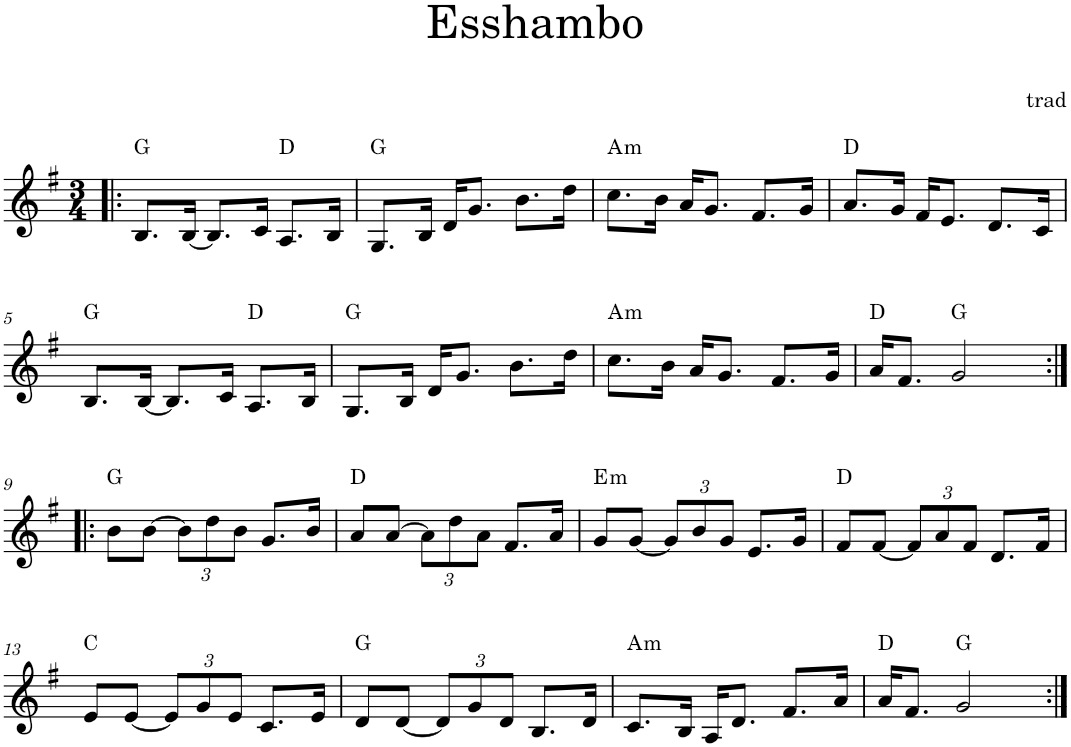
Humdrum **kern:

**kern	**harte
*part1	*part1
*staff1	*
*I"Piano	*
*I'Pno.	*
*clefG2	*
*k[f#]	*
*M3/4	*
=1!|:	=1!|:
8.B/L	G:maj
[16B/Jk	.
8.B/L]	.
16c/Jk	.
8.A/L	D:maj
16B/Jk	.
=2	=2
8.G/L	G:maj
16B/Jk	.
16d/KL	.
8.g/J	.
8.b\L	.
16dd\Jk	.
=3	=3
!	!LO:H:kt=m
8.cc\L	A:min
16b\Jk	.
16a/KL	.
8.g/J	.
8.f#/L	.
16g/Jk	.
=4	=4
8.a/L	D:maj
16g/Jk	.
16f#/KL	.
8.e/J	.
8.d/L	.
16c/Jk	.
!!LO:LB:g=z
=5	=5
8.B/L	G:maj
[16B/Jk	.
8.B/L]	.
16c/Jk	.
8.A/L	D:maj
16B/Jk	.
=6	=6
8.G/L	G:maj
16B/Jk	.
16d/KL	.
8.g/J	.
8.b\L	.
16dd\Jk	.
=7	=7
!	!LO:H:kt=m
8.cc\L	A:min
16b\Jk	.
16a/KL	.
8.g/J	.
8.f#/L	.
16g/Jk	.
=8	=8
16a/KL	D:maj
8.f#/J	.
2g/	G:maj
!!LO:LB:g=z
=9:|!|:	=9:|!|:
8b\L	G:maj
[8b\J	.
*Xbrackettup	*
12b\L]	.
12dd\	.
12b\J	.
8.g/L	.
16b/Jk	.
=10	=10
8a/L	D:maj
[8a/J	.
12a\L]	.
12dd\	.
12a\J	.
8.f#/L	.
16a/Jk	.
=11	=11
!	!LO:H:kt=m
8g/L	E:min
[8g/J	.
12g/L]	.
12b/	.
12g/J	.
8.e/L	.
16g/Jk	.
=12	=12
8f#/L	D:maj
[8f#/J	.
12f#/L]	.
12a/	.
12f#/J	.
8.d/L	.
16f#/Jk	.
!!LO:LB:g=z
=13	=13
8e/L	C:maj
[8e/J	.
12e/L]	.
12g/	.
12e/J	.
8.c/L	.
16e/Jk	.
=14	=14
8d/L	G:maj
[8d/J	.
12d/L]	.
12g/	.
12d/J	.
8.B/L	.
16d/Jk	.
=15	=15
!	!LO:H:kt=m
8.c/L	A:min
16B/Jk	.
16A/KL	.
8.d/J	.
8.f#/L	.
16a/Jk	.
=16	=16
16a/KL	D:maj
8.f#/J	.
2g/	G:maj
=:|!	=:|!
*-	*-
